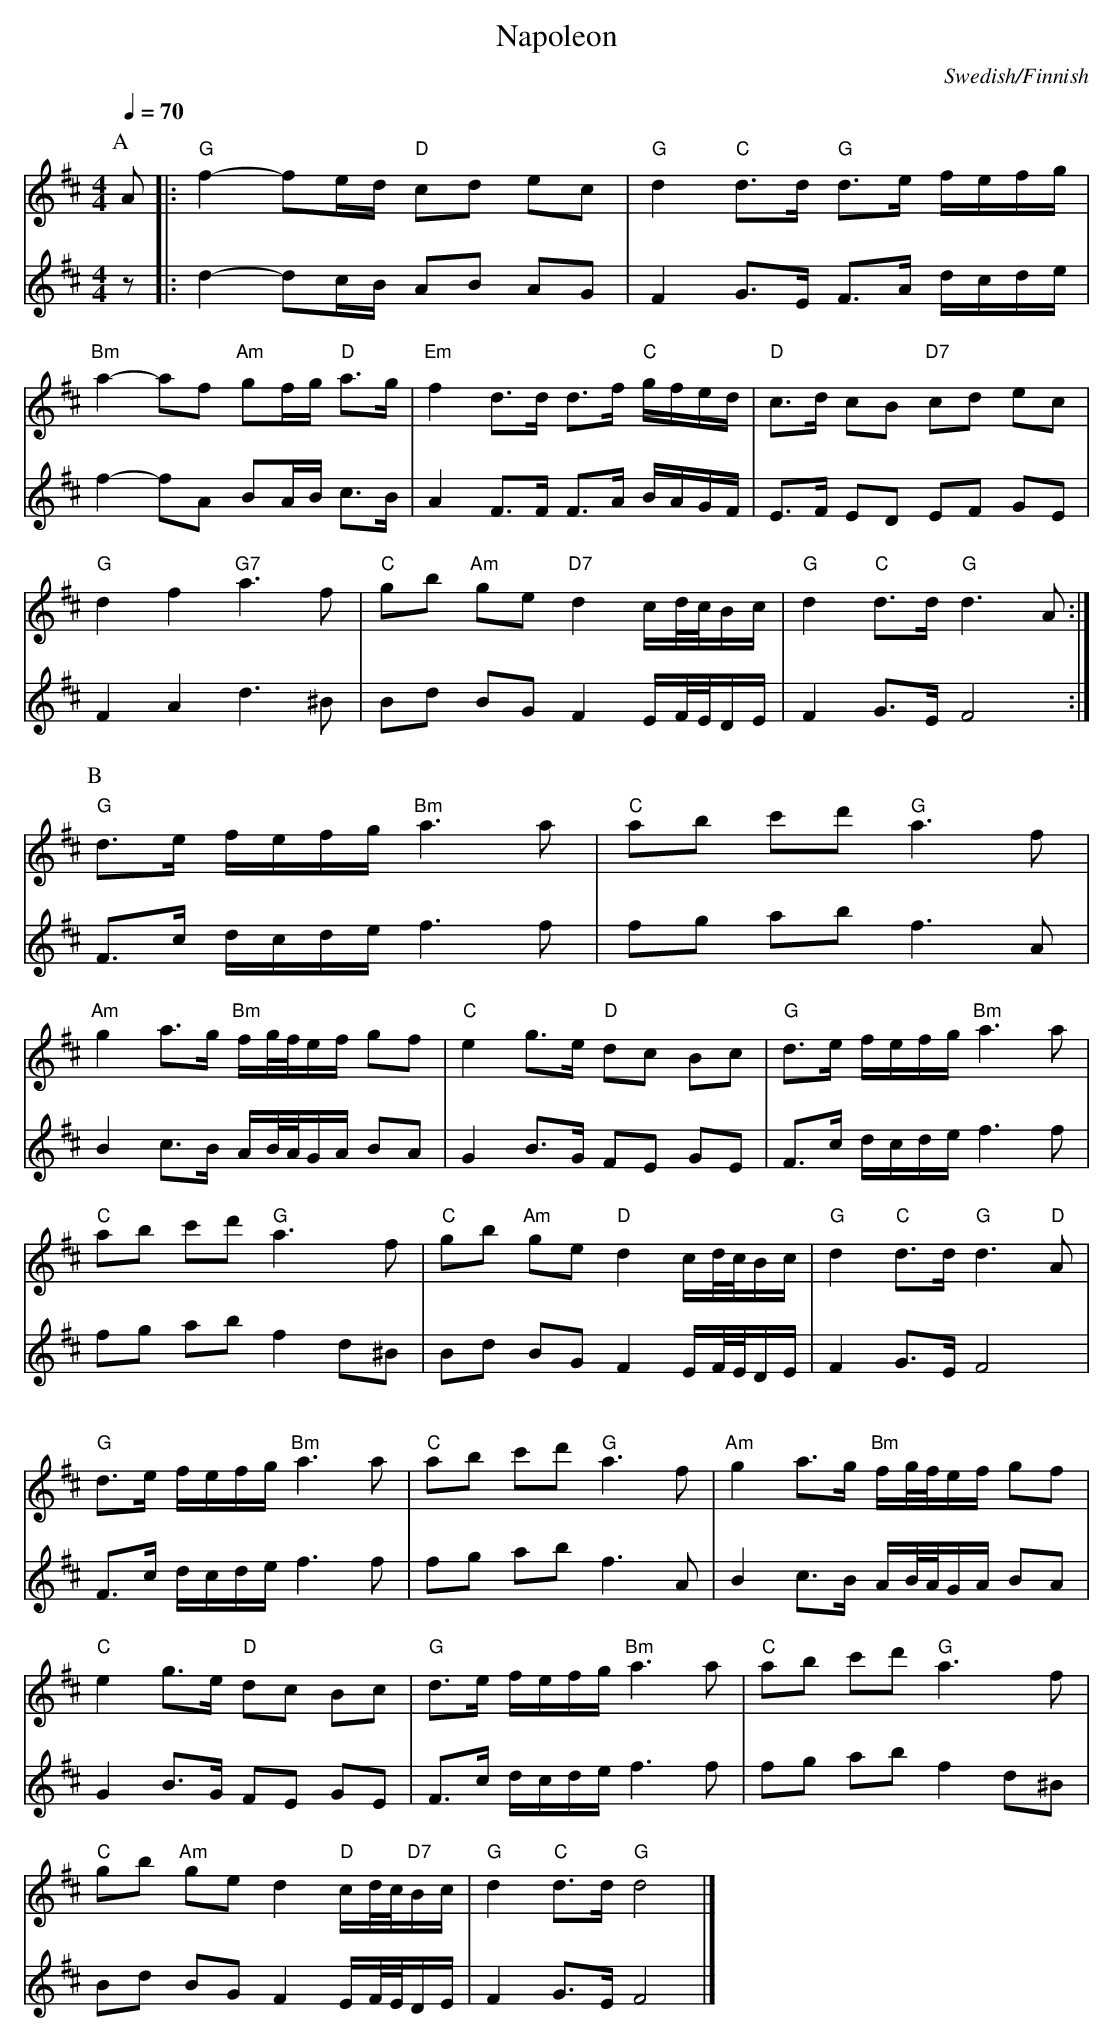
X:1
T: Napoleon
M: 4/4
Q: 1/4=70
L: 1/8
O: Swedish/Finnish
K: D
P:A
[V:1] A |: "G"f2-fe/d/ "D"cd ec | "G"d2 "C"d>d "G"d>e f/e/f/g/ |
[V:2] z |: d2-dc/B/ AB AG | F2 G>E F>A d/c/d/e/ |
[V:1]"Bm" a2-af "Am"gf/g/ "D"a>g | "Em"f2 d>d d>f "C"g/f/e/d/ | "D"c>d cB "D7"cd  ec |
[V:2] f2-fA BA/B/ c>B | A2 F>F F>A B/A/G/F/ | E>F ED EF GE |
[V:1] "G"d2 f2 "G7"a3 f | "C"gb "Am"ge "D7"d2 c/d//c//B/c/| "G"d2 "C"d>d "G"d3 A:|
[V:2] F2 A2 d3 ^B | Bd BG F2 E/F//E//D/E/ | F2 G>E F4:|
P:B
[V:1] "G"d>e f/e/f/g/ "Bm"a3 a | "C"ab c'd' "G"a3 f |
[V:2] F>c d/c/d/e/ f3 f | fg ab f3 A |
[V:1] "Am"g2 a>g "Bm"f/g/4f/4e/f/ gf| "C"e2 g>e "D"dc Bc | "G"d>e f/e/f/g/ "Bm"a3 a |
[V:2] B2 c>B A/B//A//G/A/ BA | G2 B>G FE GE | F>c d/c/d/e/ f3 f |
[V:1] "C"ab c'd' "G"a3 f| "C"gb "Am"ge "D"d2 c/d//c//B/c/| "G"d2 "C"d>d "G"d3 "D"A|
[V:2] fg ab f2 d^B | Bd BG F2 E/F//E//D/E/ | F2 G>E F4 |
[V:1] "G"d>e f/e/f/g/ "Bm"a3 a | "C"ab c'd' "G"a3 f | "Am"g2 a>g "Bm"f/g/4f/4e/f/ gf|
[V:2] F>c d/c/d/e/ f3 f | fg ab f3 A | B2 c>B A/B//A//G/A/ BA |
[V:1] "C"e2 g>e "D"dc Bc | "G"d>e f/e/f/g/ "Bm"a3 a | "C"ab c'd' "G"a3 f |
[V:2] G2 B>G FE GE | F>c d/c/d/e/ f3 f |  fg ab f2 d^B |
[V:1] "C"gb "Am"ge d2 "D"c/d/4c/4"D7"B/c/| "G"d2 "C"d>d "G"d4 |]
[V:2]  Bd BG F2 E/F//E//D/E/ | F2 G>E F4 |]
